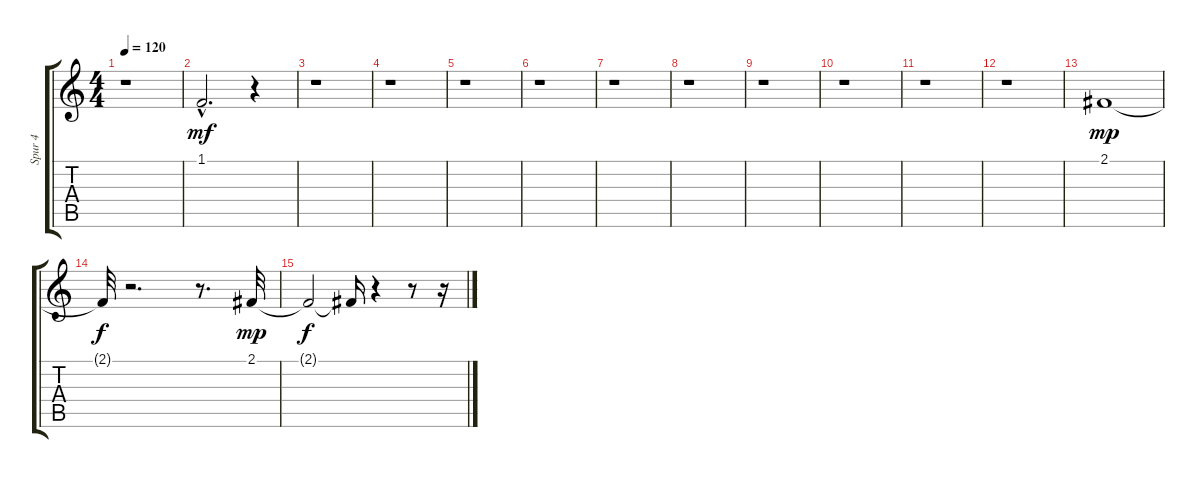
\track ("Spur 4" "Spur 4") {instrument piccolo}
\staff {score tabs}
\tuning (E4 B3 G3 D3 A2 E2) {hide}
\ts (4 4)
\tempo 120
\clef g2
\ks c
r.1{dy mp} |
1.1{hac}.2{d dy mf} r.4 |
r.1 |
r.1 |
r.1 |
r.1 |
r.1 |
r.1 |
r.1 |
r.1 |
r.1 |
r.1 |
2.1.1{dy mp} |
2.1{t}.32{dy f} r.2{d} r.8{d} 2.1.32{dy mp} |
2.1{t}.2{dy f} 2.1{t}.16 r.4 r.8 r.16
